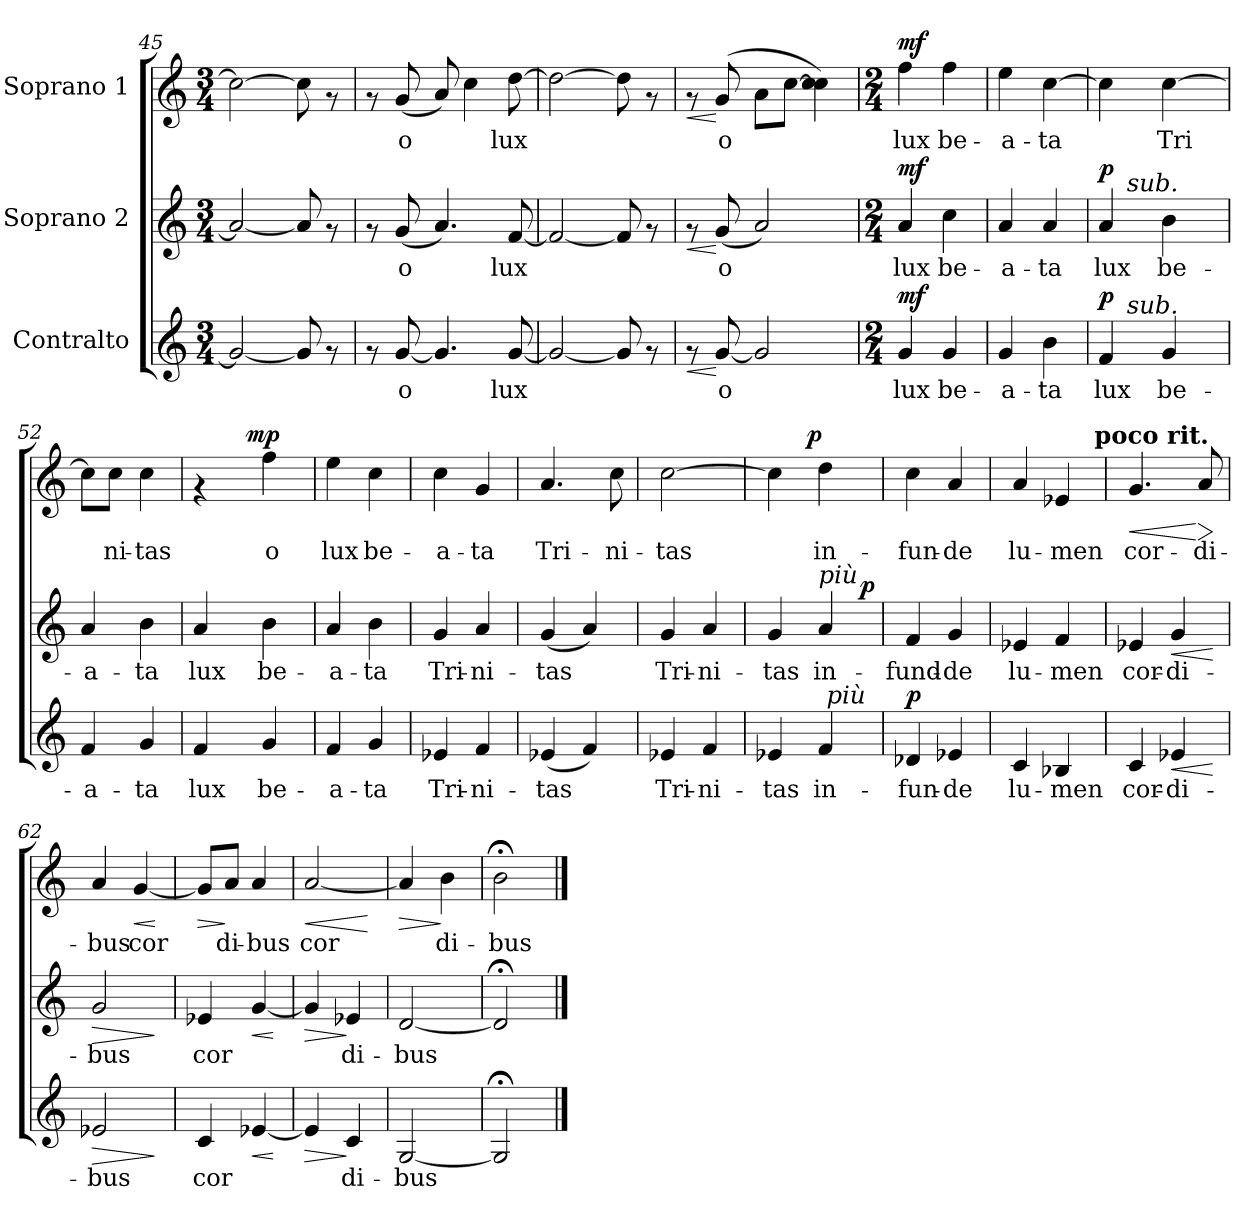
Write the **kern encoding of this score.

**kern	**text	**dynam	**kern	**text	**dynam	**kern	**text	**dynam
*part3	*part3	*part3	*part2	*part2	*part2	*part1	*part1	*part1
*staff3	*staff3	*staff3	*staff2	*staff2	*staff2	*staff1	*staff1	*staff1
*I"Contralto	*	*	*I"Soprano 2	*	*	*I"Soprano 1	*	*
*clefG2	*	*	*clefG2	*	*	*clefG2	*	*
*k[]	*	*	*k[]	*	*	*k[]	*	*
*C:	*	*	*C:	*	*	*C:	*	*
*M3/4	*	*	*M3/4	*	*	*M3/4	*	*
=45	=45	=45	=45	=45	=45	=45	=45	=45
!	!LO:LY:b:cj	!	!	!LO:LY:b:cj	!	!	!LO:LY:b:cj	!
2g/_<	.	.	2a/_<	.	.	2cc\_>	.	.
!	!LO:LY:b:cj	!	!	!LO:LY:b:cj	!	!	!LO:LY:b:cj	!
8g/]	.	.	8a/]	.	.	8cc\]	.	.
8rf	.	.	8rf	.	.	8rf	.	.
=46	=46	=46	=46	=46	=46	=46	=46	=46
8rf	.	.	8rf	.	.	8rf	.	.
!	!LO:LY:b:cj	!	!	!LO:LY:b:cj	!	!	!LO:LY:b:cj	!
[<8g/	o	.	(<8g/	o	.	(>8g/	o	.
!	!LO:LY:b:cj	!	!	!LO:LY:b:cj	!	!	!LO:LY:b:cj	!
4.g/]	.	.	4.a/)	.	.	8a/)	.	.
!	!	!	!	!	!	!	!LO:LY:b:cj	!
.	.	.	.	.	.	4cc\	.	.
!	!LO:LY:b:cj	!	!	!LO:LY:b:cj	!	!	!LO:LY:b:cj	!
[<8g/	lux	.	[<8f/	lux	.	[>8dd\	lux	.
=47	=47	=47	=47	=47	=47	=47	=47	=47
!	!LO:LY:b:cj	!	!	!LO:LY:b:cj	!	!	!LO:LY:b:cj	!
2g/_<	.	.	2f/_<	.	.	2dd\_>	.	.
!	!LO:LY:b:cj	!	!	!LO:LY:b:cj	!	!	!LO:LY:b:cj	!
8g/]	.	.	8f/]	.	.	8dd\]	.	.
8rf	.	.	8rf	.	.	8rf	.	.
=48	=48	=48	=48	=48	=48	=48	=48	=48
!	!	!LO:HP:b	!	!	!LO:HP:b	!	!	!LO:HP:b
8rf	.	<	8rf	.	<	8rf	.	<
!	!LO:LY:b:cj	!	!	!LO:LY:b:cj	!	!	!LO:LY:b:cj	!
[<8g/	o	[	(<8g/	o	[	(>8g/	o	[
!	!LO:LY:b:cj	!	!	!LO:LY:b:cj	!	!	!LO:LY:b:cj	!
2g/]	.	.	2a/)	.	.	8a\L	.	.
!	!	!	!	!	!	!	!LO:LY:b:cj	!
.	.	.	.	.	.	[>8cc\J	.	.
!	!	!	!	!	!	!	!LO:LY:b:cj	!
.	.	.	.	.	.	4cc\ 4cc\])	.	.
!!LO:LB:g=z
=49	=49	=49	=49	=49	=49	=49	=49	=49
*M2/4	*	*	*M2/4	*	*	*M2/4	*	*
!	!LO:LY:b:cj	!LO:DY:a	!	!LO:LY:b:cj	!LO:DY:a	!	!LO:LY:b:cj	!LO:DY:a
4g/	lux	mf	4a/	lux	mf	4ff\	lux	mf
!	!LO:LY:b:cj	!	!	!LO:LY:b:cj	!	!	!LO:LY:b:cj	!
4g/	be-	.	4cc\	be-	.	4ff\	be-	.
=50	=50	=50	=50	=50	=50	=50	=50	=50
!	!LO:LY:b:cj	!	!	!LO:LY:b:cj	!	!	!LO:LY:b:cj	!
4g/	-a-	.	4a/	-a-	.	4ee\	-a-	.
!	!LO:LY:b:cj	!	!	!LO:LY:b:cj	!	!	!LO:LY:b:cj	!
4b\	-ta	.	4a/	-ta	.	[>4cc\	-ta	.
=51	=51	=51	=51	=51	=51	=51	=51	=51
!	!LO:LY:b:cj	!LO:DY:a	!	!LO:LY:b:cj	!LO:DY:a	!	!LO:LY:b:cj	!
*^	*	*	*^	*	*	*	*	*
4f/	16ryy	lux	p	4a/	16ryy	lux	p	4cc\]	.	.
.	64ryy	.	.	.	64ryy	.	.	.	.	.
!	!	!	!	!	!LO:TX:a:i:t=sub.	!	!	!	!	!
!	!LO:TX:a:i:t=sub.	!	!	!	!	!	!	!	!	!
.	4ryy	.	.	.	4ryy	.	.	.	.	.
!	!	!LO:LY:b:cj	!	!	!	!LO:LY:b:cj	!	!	!LO:LY:b:cj	!
4g/	.	be-	.	4b\	.	be-	.	[>4cc\	Tri-	.
.	8ryy	.	.	.	8ryy	.	.	.	.	.
.	32.ryy	.	.	.	32.ryy	.	.	.	.	.
=52	=52	=52	=52	=52	=52	=52	=52	=52	=52	=52
!	!	!LO:LY:b:cj	!	!	!	!LO:LY:b:cj	!	!	!LO:LY:b:cj	!
*v	*v	*	*	*	*	*	*	*	*	*
*	*	*	*v	*v	*	*	*	*	*
4f/	-a-	.	4a/	-a-	.	8cc\L]	--	.
!	!	!	!	!	!	!	!LO:LY:b:cj	!
.	.	.	.	.	.	8cc\J	-ni-	.
!	!LO:LY:b:cj	!	!	!LO:LY:b:cj	!	!	!LO:LY:b:cj	!
4g/	-ta	.	4b\	-ta	.	4cc\	-tas	.
=53	=53	=53	=53	=53	=53	=53	=53	=53
!	!LO:LY:b:cj	!	!	!LO:LY:b:cj	!	!	!	!
*	*	*	*	*	*	*^	*	*
4f/	lux	.	4a/	lux	.	4rf	8ryy	.	.
.	.	.	.	.	.	.	16ryy	.	.
.	.	.	.	.	.	.	64ryy	.	.
!	!	!	!	!	!	!	!	!	!LO:DY:a
.	.	.	.	.	.	.	4ryy	.	mp
!	!LO:LY:b:cj	!	!	!LO:LY:b:cj	!	!	!	!LO:LY:b:cj	!
4g/	be-	.	4b\	be-	.	4ff\	.	o	.
.	.	.	.	.	.	.	32.ryy	.	.
=54	=54	=54	=54	=54	=54	=54	=54	=54	=54
!	!LO:LY:b:cj	!	!	!LO:LY:b:cj	!	!	!	!LO:LY:b:cj	!
*	*	*	*	*	*	*v	*v	*	*
4f/	-a-	.	4a/	-a-	.	4ee\	lux	.
!	!LO:LY:b:cj	!	!	!LO:LY:b:cj	!	!	!LO:LY:b:cj	!
4g/	-ta	.	4b\	-ta	.	4cc\	be-	.
=55	=55	=55	=55	=55	=55	=55	=55	=55
!	!LO:LY:b:cj	!	!	!LO:LY:b:cj	!	!	!LO:LY:b:cj	!
4e-X/	Tri-	.	4g/	Tri-	.	4cc\	-a-	.
!	!LO:LY:b:cj	!	!	!LO:LY:b:cj	!	!	!LO:LY:b:cj	!
4f/	-ni-	.	4a/	-ni-	.	4g/	-ta	.
=56	=56	=56	=56	=56	=56	=56	=56	=56
!	!LO:LY:b:cj	!	!	!LO:LY:b:cj	!	!	!LO:LY:b:cj	!
(<4e-X/	-tas	.	(<4g/	-tas	.	4.a/	Tri-	.
!	!LO:LY:b:cj	!	!	!LO:LY:b:cj	!	!	!	!
4f/)	.	.	4a/)	.	.	.	.	.
!	!	!	!	!	!	!	!LO:LY:b:cj	!
.	.	.	.	.	.	8cc\	-ni-	.
=57	=57	=57	=57	=57	=57	=57	=57	=57
!	!LO:LY:b:cj	!	!	!LO:LY:b:cj	!	!	!LO:LY:b:cj	!
4e-X/	Tri-	.	4g/	Tri-	.	[<2cc\	-tas	.
!	!LO:LY:b:cj	!	!	!LO:LY:b:cj	!	!	!	!
4f/	-ni-	.	4a/	-ni-	.	.	.	.
!!LO:LB:g=z
=58	=58	=58	=58	=58	=58	=58	=58	=58
!	!LO:LY:b:cj	!	!	!LO:LY:b:cj	!	!	!LO:LY:b:cj	!
*^	*	*	*^	*	*	*^	*	*
4e-X/	4ryy	-tas	.	4g/	4..ryy	-tas	.	4cc\]	8..ryy	.	.
!	!	!	!	!	!	!	!	!	!	!	!LO:DY:a
.	.	.	.	.	.	.	.	.	4ryy	.	p
!	!	!	!	!LO:TX:a:i:t=più	!	!	!	!	!	!	!
!	!	!LO:LY:b:cj	!	!	!	!LO:LY:b:cj	!	!	!	!LO:LY:b:cj	!
4f/	64ryy	in-	.	4a/	.	in-	.	4dd\	.	in-	.
!	!LO:TX:a:i:t=più	!	!	!	!	!	!	!	!	!	!
.	8...ryy	.	.	.	.	.	.	.	.	.	.
!	!	!	!	!	!	!	!LO:DY:a	!	!	!	!
.	.	.	.	.	16ryy	.	p	.	.	.	.
.	.	.	.	.	.	.	.	.	32ryy	.	.
=59	=59	=59	=59	=59	=59	=59	=59	=59	=59	=59	=59
!	!	!LO:LY:b:cj	!LO:DY:a	!	!	!LO:LY:b:cj	!	!	!	!LO:LY:b:cj	!
*v	*v	*	*	*	*	*	*	*v	*v	*	*
*	*	*	*v	*v	*	*	*	*	*
4d-X/	-fun-	p	4f/	-fund-	.	4cc\	-fun-	.
!	!LO:LY:b:cj	!	!	!LO:LY:b:cj	!	!	!LO:LY:b:cj	!
4e-X/	-de	.	4g/	-de	.	4a/	-de	.
=60	=60	=60	=60	=60	=60	=60	=60	=60
!	!LO:LY:b:cj	!	!	!LO:LY:b:cj	!	!	!LO:LY:b:cj	!
*	*	*	*	*	*	*^	*	*
4c/	lu-	.	4e-X/	lu-	.	4a/	4...ryy	lu-	.
!	!LO:LY:b:cj	!	!	!LO:LY:b:cj	!	!	!	!LO:LY:b:cj	!
4B-X/	-men	.	4f/	-men	.	4e-X/	.	-men	.
!	!	!	!	!	!	!	!LO:TX:a:B:t=poco rit.	!	!
.	.	.	.	.	.	.	32ryy	.	.
=61	=61	=61	=61	=61	=61	=61	=61	=61	=61
!	!LO:LY:b:cj	!	!	!LO:LY:b:cj	!	!	!	!LO:LY:b:cj	!LO:HP:b
*	*	*	*	*	*	*v	*v	*	*
4c/	cor-	.	4e-X/	cor-	.	4.g/	cor-	<
!	!LO:LY:b:cj	!LO:HP:b	!	!LO:LY:b:cj	!LO:HP:b	!	!	!
4e-X/	-di-	<	4g/	-di-	<	.	.	.
!	!	!	!	!	!	!	!LO:LY:b:cj	!LO:HP:n=1:b
.	.	.	.	.	.	8a/	-di-	[ >
.	.	[	.	.	[	.	.	]
=62	=62	=62	=62	=62	=62	=62	=62	=62
!	!LO:LY:b:cj	!LO:HP:b	!	!LO:LY:b:cj	!LO:HP:b	!	!LO:LY:b:cj	!
2e-X/	-bus	>	2g/	-bus	>	4a/	-bus	.
!	!	!	!	!	!	!	!LO:LY:b:cj	!LO:HP:b
.	.	.	.	.	.	[<4g/	cor-	<
.	.	]	.	.	]	.	.	[
=63	=63	=63	=63	=63	=63	=63	=63	=63
!	!LO:LY:b:cj	!	!	!LO:LY:b:cj	!	!	!LO:LY:b:cj	!LO:HP:b
4c/	cor-	.	4e-X/	cor-	.	8g/L]	--	>
!	!	!	!	!	!	!	!LO:LY:b:cj	!
.	.	.	.	.	.	8a/J	-di-	]
!	!LO:LY:b:cj	!LO:HP:b	!	!LO:LY:b:cj	!LO:HP:b	!	!LO:LY:b:cj	!
[<4e-X/	--	<	[<4g/	--	<	4a/	-bus	.
.	.	[	.	.	[	.	.	.
=64	=64	=64	=64	=64	=64	=64	=64	=64
!	!LO:LY:b:cj	!LO:HP:b	!	!LO:LY:b:cj	!LO:HP:b	!	!LO:LY:b:cj	!LO:HP:b
4e-/]	--	>	4g/]	--	>	[<2a/	cor-	<
!	!LO:LY:b:cj	!	!	!LO:LY:b:cj	!	!	!	!
4c/	-di-	]	4e-X/	-di-	]	.	.	.
.	.	.	.	.	.	.	.	[
=65	=65	=65	=65	=65	=65	=65	=65	=65
!	!LO:LY:b:cj	!	!	!LO:LY:b:cj	!	!	!LO:LY:b:cj	!LO:HP:b
[<2G/	-bus	.	[<2d/	-bus	.	4a/]	--	>
!	!	!	!	!	!	!	!LO:LY:b:cj	!
.	.	.	.	.	.	4b\	-di-	]
=66	=66	=66	=66	=66	=66	=66	=66	=66
!	!LO:LY:b:cj	!	!	!LO:LY:b:cj	!	!	!LO:LY:b:cj	!
2G;</]	.	.	2d;</]	.	.	2b;<\	-bus	.
==	==	==	==	==	==	==	==	==
*-	*-	*-	*-	*-	*-	*-	*-	*-
